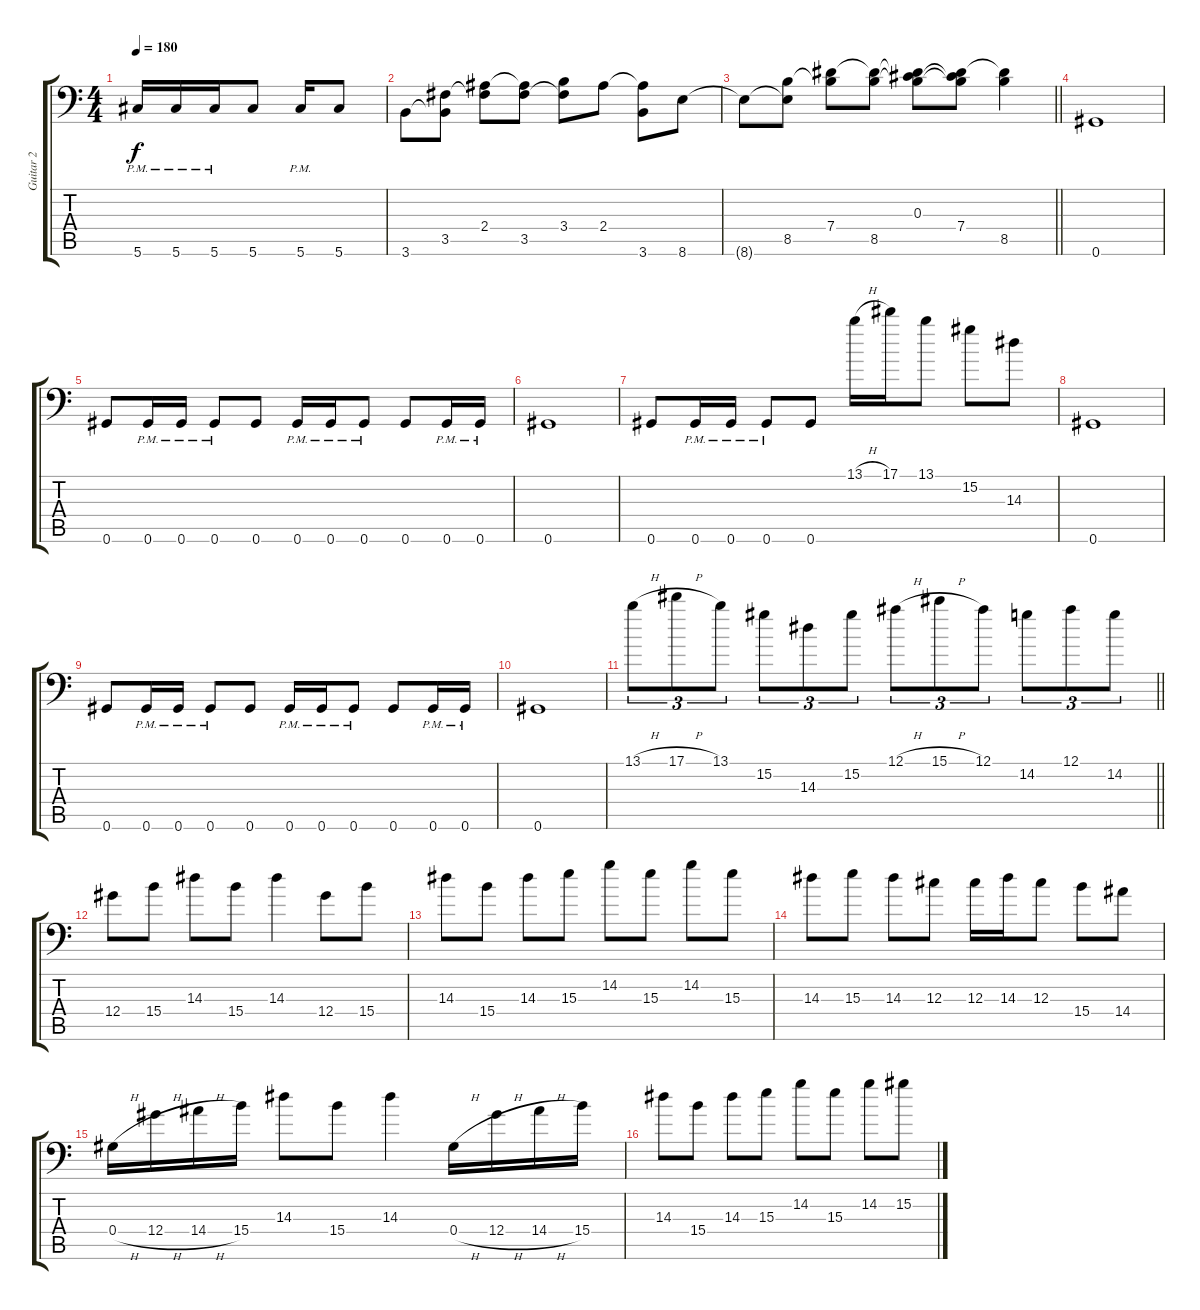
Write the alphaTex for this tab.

\track ("Guitar 2" "Guitar 2") {instrument overdrivenguitar}
\staff {score tabs}
\tuning (Bb3 F3 Db3 Ab2 Eb2 Ab1) {hide}
\ts (4 4)
\tempo 180
\clef f4
\ks c
5.6{pm}.16{dy f} 5.6{pm}.16 5.6{pm}.16 5.6.8 5.6{pm}.16 5.6.8 |
3.6.8 (3.5 3.6{t}).8 (2.4 3.5{t}).8 (2.4{t} 3.5).8 (3.4 3.5{t}).8 2.4.8 (2.4{t} 3.6).8 8.6.8 |
\barLineRight lightlight
8.6{t}.8 (8.5 8.6{t}).8 (7.4 8.5{t}).8 (7.4{t} 8.5).8 (0.3 7.4{t} 8.5{t}).8 (0.3{t} 7.4 8.5{t}).8 (7.4{t} 8.5).4 |
0.6.1 |
0.6.8 0.6{pm}.16 0.6{pm}.16 0.6{pm}.8 0.6.8 0.6{pm}.16 0.6{pm}.16 0.6{pm}.8 0.6.8 0.6{pm}.16 0.6{pm}.16 |
0.6.1 |
0.6.8 0.6{pm}.16 0.6{pm}.16 0.6{pm}.8 0.6.8 13.1{h}.16 17.1.16 13.1.8 15.2.8 14.3.8 |
0.6.1 |
0.6.8 0.6{pm}.16 0.6{pm}.16 0.6{pm}.8 0.6.8 0.6{pm}.16 0.6{pm}.16 0.6{pm}.8 0.6.8 0.6{pm}.16 0.6{pm}.16 |
0.6.1 |
\barLineRight lightlight
13.1{h}.8{tu (3 2)} 17.1{h}.8{tu (3 2)} 13.1.8{tu (3 2)} 15.2.8{tu (3 2)} 14.3.8{tu (3 2)} 15.2.8{tu (3 2)} 12.1{h}.8{tu (3 2)} 15.1{h}.8{tu (3 2)} 12.1.8{tu (3 2)} 14.2.8{tu (3 2)} 12.1.8{tu (3 2)} 14.2.8{tu (3 2)} |
12.4.8 15.4.8 14.3.8 15.4.8 14.3.4 12.4.8 15.4.8 |
14.3.8 15.4.8 14.3.8 15.3.8 14.2.8 15.3.8 14.2.8 15.3.8 |
14.3.8 15.3.8 14.3.8 12.3.8 12.3.16 14.3.16 12.3.8 15.4.8 14.4.8 |
0.4{h}.16 12.4{h}.16 14.4{h}.16 15.4.16 14.3.8 15.4.8 14.3.4 0.4{h}.16 12.4{h}.16 14.4{h}.16 15.4.16 |
14.3.8 15.4.8 14.3.8 15.3.8 14.2.8 15.3.8 14.2.8 15.2{sl}.8
